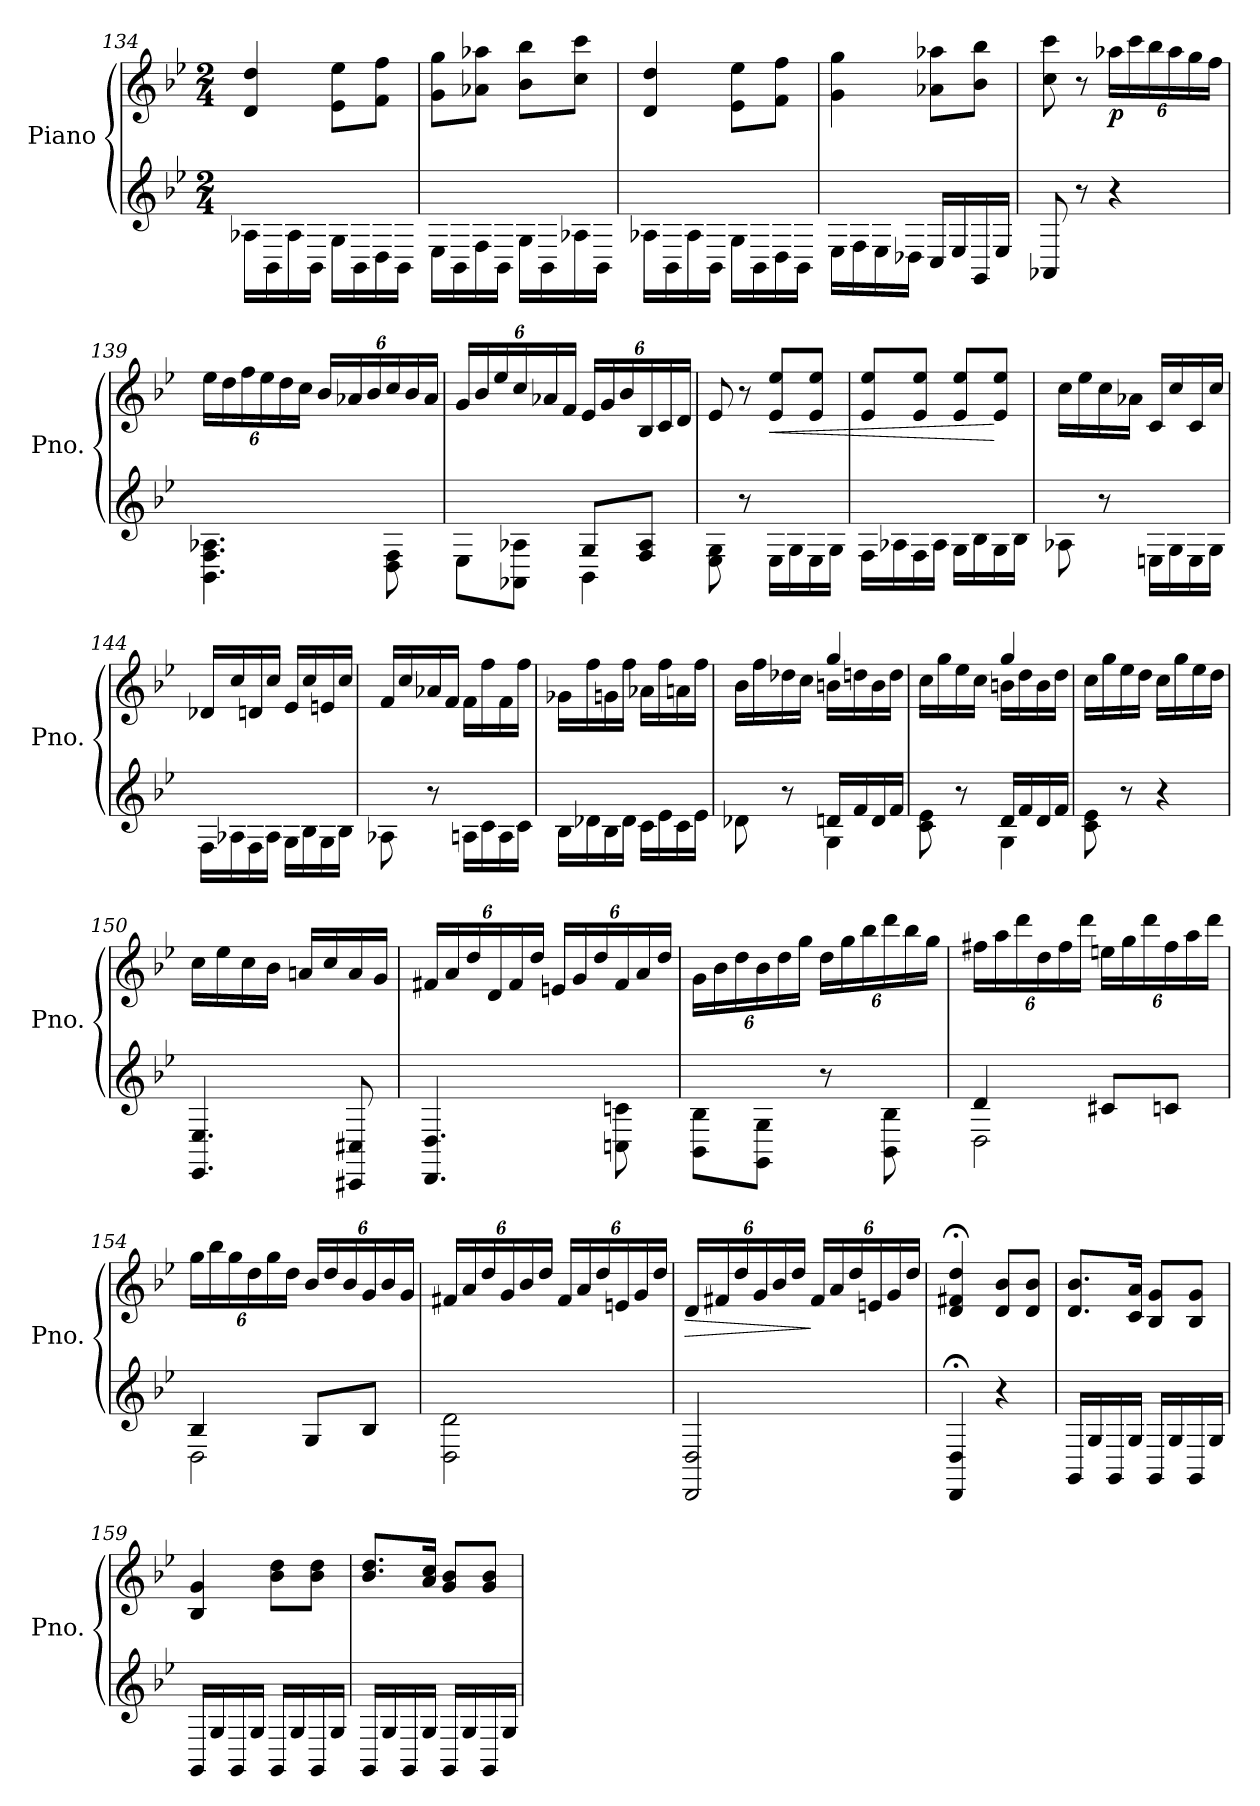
**kern	**kern	**dynam
*part1	*part1	*part1
*staff2	*staff1	*staff1/2
*I"Piano	*	*
*I'Pno.	*	*
!!LO:LB:g=z
*clefG2	*clefG2	*
*k[b-e-]	*k[b-e-]	*
*B-:	*B-:	*
*M2/4	*M2/4	*
=134	=134	=134
16A-X\LL	4d/ 4dd/	.
16BB-\	.	.
16A-\	.	.
16BB-\JJ	.	.
16G\LL	8e-\ 8ee-\L	.
16BB-\	.	.
16D\	8f\ 8ff\J	.
16BB-\JJ	.	.
=135	=135	=135
16E-\LL	8g\ 8gg\L	.
16BB-\	.	.
16F\	8a-X\ 8aa-X\J	.
16BB-\JJ	.	.
16G\LL	8b-\ 8bb-\L	.
16BB-\	.	.
16A-X\	8cc\ 8ccc\J	.
16BB-\JJ	.	.
=136	=136	=136
16A-X\LL	4d/ 4dd/	.
16BB-\	.	.
16A-\	.	.
16BB-\JJ	.	.
16G\LL	8e-\ 8ee-\L	.
16BB-\	.	.
16D\	8f\ 8ff\J	.
16BB-\JJ	.	.
=137	=137	=137
16E-\LL	4g\ 4gg\	.
16F\	.	.
16E-\	.	.
16D-X\JJ	.	.
16C/LL	8a-X\ 8aa-X\L	.
16E-/	.	.
16GG/	8b-\ 8bb-\J	.
16E-/JJ	.	.
!!LO:PB:g=z
=138	=138	=138
8AA-X/	8cc\ 8ccc\	.
8r	8r	.
*	*Xbrackettup	*
!	!	!LO:DY:b
4r	24aa-X\LL	p
.	24ccc\	.
.	24bb-\	.
.	24aa-\	.
.	24gg\	.
.	24ff\JJ	.
!!LO:LB:g=z
=139	=139	=139
4.BB-\ 4.F\ 4.A-X\	24ee-\LL	.
.	24dd\	.
.	24ff\	.
.	24ee-\	.
.	24dd\	.
.	24cc\JJ	.
.	24b-/LL	.
.	24a-X/	.
.	24b-/	.
8D\ 8F\	24cc/	.
.	24b-/	.
.	24a-/JJ	.
=140	=140	=140
*^	*	*
8E-\L	4ryy	24g/LL	.
.	.	24b-/	.
.	.	24ee-/	.
8AA-X\ 8A-X\J	.	24cc/	.
.	.	24a-X/	.
.	.	24f/JJ	.
8G/L	4BB-\	24e-/LL	.
.	.	24g/	.
.	.	24b-/	.
8F/ 8A-/J	.	24B-/	.
.	.	24c/	.
.	.	24d/JJ	.
*v	*v	*	*
=141	=141	=141
8E-\ 8G\	8e-/	.
8r	8r	.
!	!	!LO:HP:b
16E-\LL	8e-/ 8ee-/L	<
16G\	.	.
16E-\	8e-/ 8ee-/J	.
16G\JJ	.	.
=142	=142	=142
16F\LL	8e-/ 8ee-/L	.
16A-X\	.	.
16F\	8e-/ 8ee-/J	.
16A-\JJ	.	.
16G\LL	8e-/ 8ee-/L	.
16B-\	.	.
16G\	8e-/ 8ee-/J	[
16B-\JJ	.	.
!!LO:LB:g=z
=143	=143	=143
8A-X\	16cc\LL	.
.	16ee-\	.
8r	16cc\	.
.	16a-X\JJ	.
16En\LL	16c/LL	.
16G\	16cc/	.
16E\	16c/	.
16G\JJ	16cc/JJ	.
!!LO:LB:g=z
=144	=144	=144
16F\LL	16d-X/LL	.
16A-X\	16cc/	.
16F\	16dn/	.
16A-\JJ	16cc/JJ	.
16G\LL	16e-/LL	.
16B-\	16cc/	.
16G\	16en/	.
16B-\JJ	16cc/JJ	.
=145	=145	=145
8A-X\	16f/LL	.
.	16cc/	.
8r	16a-X/	.
.	16f/JJ	.
16An\LL	16f\LL	.
16c\	16ff\	.
16A\	16f\	.
16c\JJ	16ff\JJ	.
=146	=146	=146
16B-\LL	16g-X\LL	.
16d-X\	16ff\	.
16B-\	16gn\	.
16d-\JJ	16ff\JJ	.
16c\LL	16a-X\LL	.
16e-\	16ff\	.
16c\	16an\	.
16e-\JJ	16ff\JJ	.
=147	=147	=147
*^	*^	*
8d-X\	4ryy	16b-\LL	4ryy	.
.	.	16ff\	.	.
8r	.	16dd-X\	.	.
.	.	16cc\JJ	.	.
16dn/LL	4G\	4gg/	16bn\LL	.
16f/	.	.	16ddn\	.
16d/	.	.	16b\	.
16f/JJ	.	.	16dd\JJ	.
!!LO:LB:g=z	!!
=148	=148	=148	=148	=148
8c\ 8e-\	4ryy	16cc\LL	4ryy	.
.	.	16gg\	.	.
8r	.	16ee-\	.	.
.	.	16cc\JJ	.	.
16d/LL	4G\	4gg/	16bn\LL	.
16f/	.	.	16dd\	.
16d/	.	.	16b\	.
16f/JJ	.	.	16dd\JJ	.
*v	*v	*	*	*
*	*v	*v	*
!!LO:LB:g=z
=149	=149	=149
8c\ 8e-\	16cc\LL	.
.	16gg\	.
8r	16ee-\	.
.	16dd\JJ	.
4r	16cc\LL	.
.	16gg\	.
.	16ee-\	.
.	16dd\JJ	.
=150	=150	=150
4.EE-/ 4.E-/	16cc\LL	.
.	16ee-\	.
.	16cc\	.
.	16b-\JJ	.
.	16an/LL	.
.	16cc/	.
8CC#X/ 8C#X/	16a/	.
.	16g/JJ	.
=151	=151	=151
4.DD/ 4.D/	24f#X/LL	.
.	24a/	.
.	24dd/	.
.	24d/	.
.	24f#/	.
.	24dd/JJ	.
.	24en/LL	.
.	24g/	.
.	24dd/	.
8Cn\ 8cn\	24f#/	.
.	24a/	.
.	24dd/JJ	.
=152	=152	=152
8BB-\ 8B-\L	24g\LL	.
.	24b-\	.
.	24dd\	.
8GG\ 8G\J	24b-\	.
.	24dd\	.
.	24gg\JJ	.
8r	24dd\LL	.
.	24gg\	.
.	24bb-\	.
8BB-\ 8B-\	24ddd\	.
.	24bb-\	.
.	24gg\JJ	.
!!LO:PB:g=z
=153	=153	=153
*^	*	*
4d/	2D\	24ff#X\LL	.
.	.	24aa\	.
.	.	24ddd\	.
.	.	24dd\	.
.	.	24ff#\	.
.	.	24ddd\JJ	.
8c#X/L	.	24een\LL	.
.	.	24gg\	.
.	.	24ddd\	.
8cn/J	.	24ff#\	.
.	.	24aa\	.
.	.	24ddd\JJ	.
=154	=154	=154	=154
4B-/	2D\	24gg\LL	.
.	.	24bb-\	.
.	.	24gg\	.
.	.	24dd\	.
.	.	24gg\	.
.	.	24dd\JJ	.
8G/L	.	24b-/LL	.
.	.	24dd/	.
.	.	24b-/	.
8B-/J	.	24g/	.
.	.	24b-/	.
.	.	24g/JJ	.
*v	*v	*	*
=155	=155	=155
2D\ 2d\	24f#X/LL	.
.	24a/	.
.	24dd/	.
.	24g/	.
.	24b-/	.
.	24dd/JJ	.
.	24f#/LL	.
.	24a/	.
.	24dd/	.
.	24en/	.
.	24g/	.
.	24dd/JJ	.
!!LO:LB:g=z
=156	=156	=156
!	!	!LO:HP:b
2DD/ 2D/	24d/LL	>
.	24f#X/	.
.	24dd/	.
.	24g/	.
.	24b-/	.
.	24dd/JJ	.
.	24f#/LL	]
.	24a/	.
.	24dd/	.
.	24en/	.
.	24g/	.
.	24dd/JJ	.
=157	=157	=157
4DD/;< 4D/;<	4d/;< 4f#X/;< 4dd/;<	.
4r	8d/ 8b-/L	.
.	8d/ 8b-/J	.
!!LO:PB:g=z
=158	=158	=158
16GG/LL	8.d/ 8.b-/L	.
16G/	.	.
16GG/	.	.
16G/JJ	16c/ 16a/Jk	.
16GG/LL	8B-/ 8g/L	.
16G/	.	.
16GG/	8B-/ 8g/J	.
16G/JJ	.	.
=159	=159	=159
16GG/LL	4B-/ 4g/	.
16G/	.	.
16GG/	.	.
16G/JJ	.	.
16GG/LL	8b-\ 8dd\L	.
16G/	.	.
16GG/	8b-\ 8dd\J	.
16G/JJ	.	.
=160	=160	=160
16GG/LL	8.b-/ 8.dd/L	.
16G/	.	.
16GG/	.	.
16G/JJ	16a/ 16cc/Jk	.
16GG/LL	8g/ 8b-/L	.
16G/	.	.
16GG/	8g/ 8b-/J	.
16G/JJ	.	.
=	=	=
*-	*-	*-
